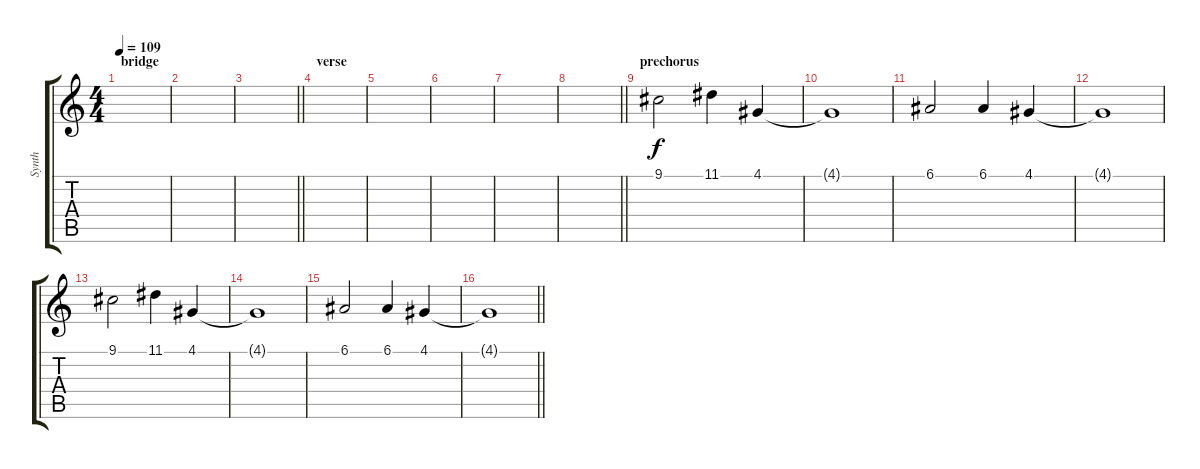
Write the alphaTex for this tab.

\track ("Synth" "Synth") {instrument pad2warm}
\staff {score tabs}
\tuning (E4 B3 G3 D3 A2 E2) {hide}
\ts (4 4)
\section ("" "bridge")
\tempo 109
\clef g2
\ks c
|
|
\barLineRight lightlight
|
\section ("" "verse")
|
|
|
|
\barLineRight lightlight
|
\section ("" "prechorus")
9.1.2 11.1.4 4.1.4 |
4.1{t}.1 |
6.1.2 6.1.4 4.1.4 |
4.1{t}.1 |
9.1.2 11.1.4 4.1.4 |
4.1{t}.1 |
6.1.2 6.1.4 4.1.4 |
\barLineRight lightlight
4.1{t}.1
